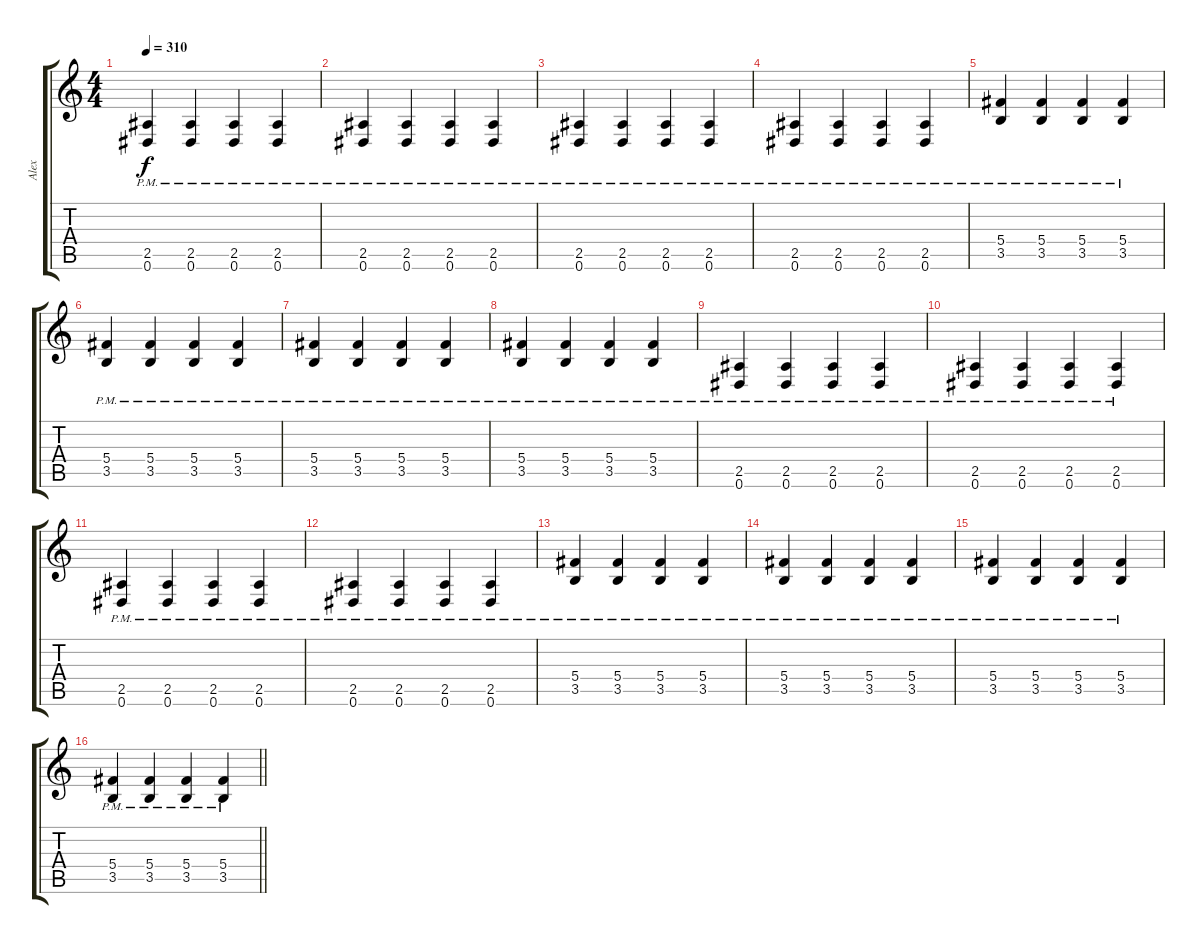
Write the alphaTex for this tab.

\track ("Alex" "Alex") {instrument overdrivenguitar}
\staff {score tabs}
\tuning (Eb4 Bb3 Gb3 Db3 Ab2 Eb2) {hide}
\ts (4 4)
\tempo 310
\clef g2
\ks c
(2.5{pm} 0.6{pm}).4{dy f} (2.5{pm} 0.6{pm}).4 (2.5{pm} 0.6{pm}).4 (2.5{pm} 0.6{pm}).4 |
(2.5{pm} 0.6{pm}).4 (2.5{pm} 0.6{pm}).4 (2.5{pm} 0.6{pm}).4 (2.5{pm} 0.6{pm}).4 |
(2.5{pm} 0.6{pm}).4 (2.5{pm} 0.6{pm}).4 (2.5{pm} 0.6{pm}).4 (2.5{pm} 0.6{pm}).4 |
(2.5{pm} 0.6{pm}).4 (2.5{pm} 0.6{pm}).4 (2.5{pm} 0.6{pm}).4 (2.5{pm} 0.6{pm}).4 |
(5.4{pm} 3.5{pm}).4 (5.4{pm} 3.5{pm}).4 (5.4{pm} 3.5{pm}).4 (5.4{pm} 3.5{pm}).4 |
(5.4{pm} 3.5{pm}).4 (5.4{pm} 3.5{pm}).4 (5.4{pm} 3.5{pm}).4 (5.4{pm} 3.5{pm}).4 |
(5.4{pm} 3.5{pm}).4 (5.4{pm} 3.5{pm}).4 (5.4{pm} 3.5{pm}).4 (5.4{pm} 3.5{pm}).4 |
(5.4{pm} 3.5{pm}).4 (5.4{pm} 3.5{pm}).4 (5.4{pm} 3.5{pm}).4 (5.4{pm} 3.5{pm}).4 |
(2.5{pm} 0.6{pm}).4 (2.5{pm} 0.6{pm}).4 (2.5{pm} 0.6{pm}).4 (2.5{pm} 0.6{pm}).4 |
(2.5{pm} 0.6{pm}).4 (2.5{pm} 0.6{pm}).4 (2.5{pm} 0.6{pm}).4 (2.5{pm} 0.6{pm}).4 |
(2.5{pm} 0.6{pm}).4 (2.5{pm} 0.6{pm}).4 (2.5{pm} 0.6{pm}).4 (2.5{pm} 0.6{pm}).4 |
(2.5{pm} 0.6{pm}).4 (2.5{pm} 0.6{pm}).4 (2.5{pm} 0.6{pm}).4 (2.5{pm} 0.6{pm}).4 |
(5.4{pm} 3.5{pm}).4 (5.4{pm} 3.5{pm}).4 (5.4{pm} 3.5{pm}).4 (5.4{pm} 3.5{pm}).4 |
(5.4{pm} 3.5{pm}).4 (5.4{pm} 3.5{pm}).4 (5.4{pm} 3.5{pm}).4 (5.4{pm} 3.5{pm}).4 |
(5.4{pm} 3.5{pm}).4 (5.4{pm} 3.5{pm}).4 (5.4{pm} 3.5{pm}).4 (5.4{pm} 3.5{pm}).4 |
\barLineRight lightlight
(5.4{pm} 3.5{pm}).4 (5.4{pm} 3.5{pm}).4 (5.4{pm} 3.5{pm}).4 (5.4{pm} 3.5{pm}).4
